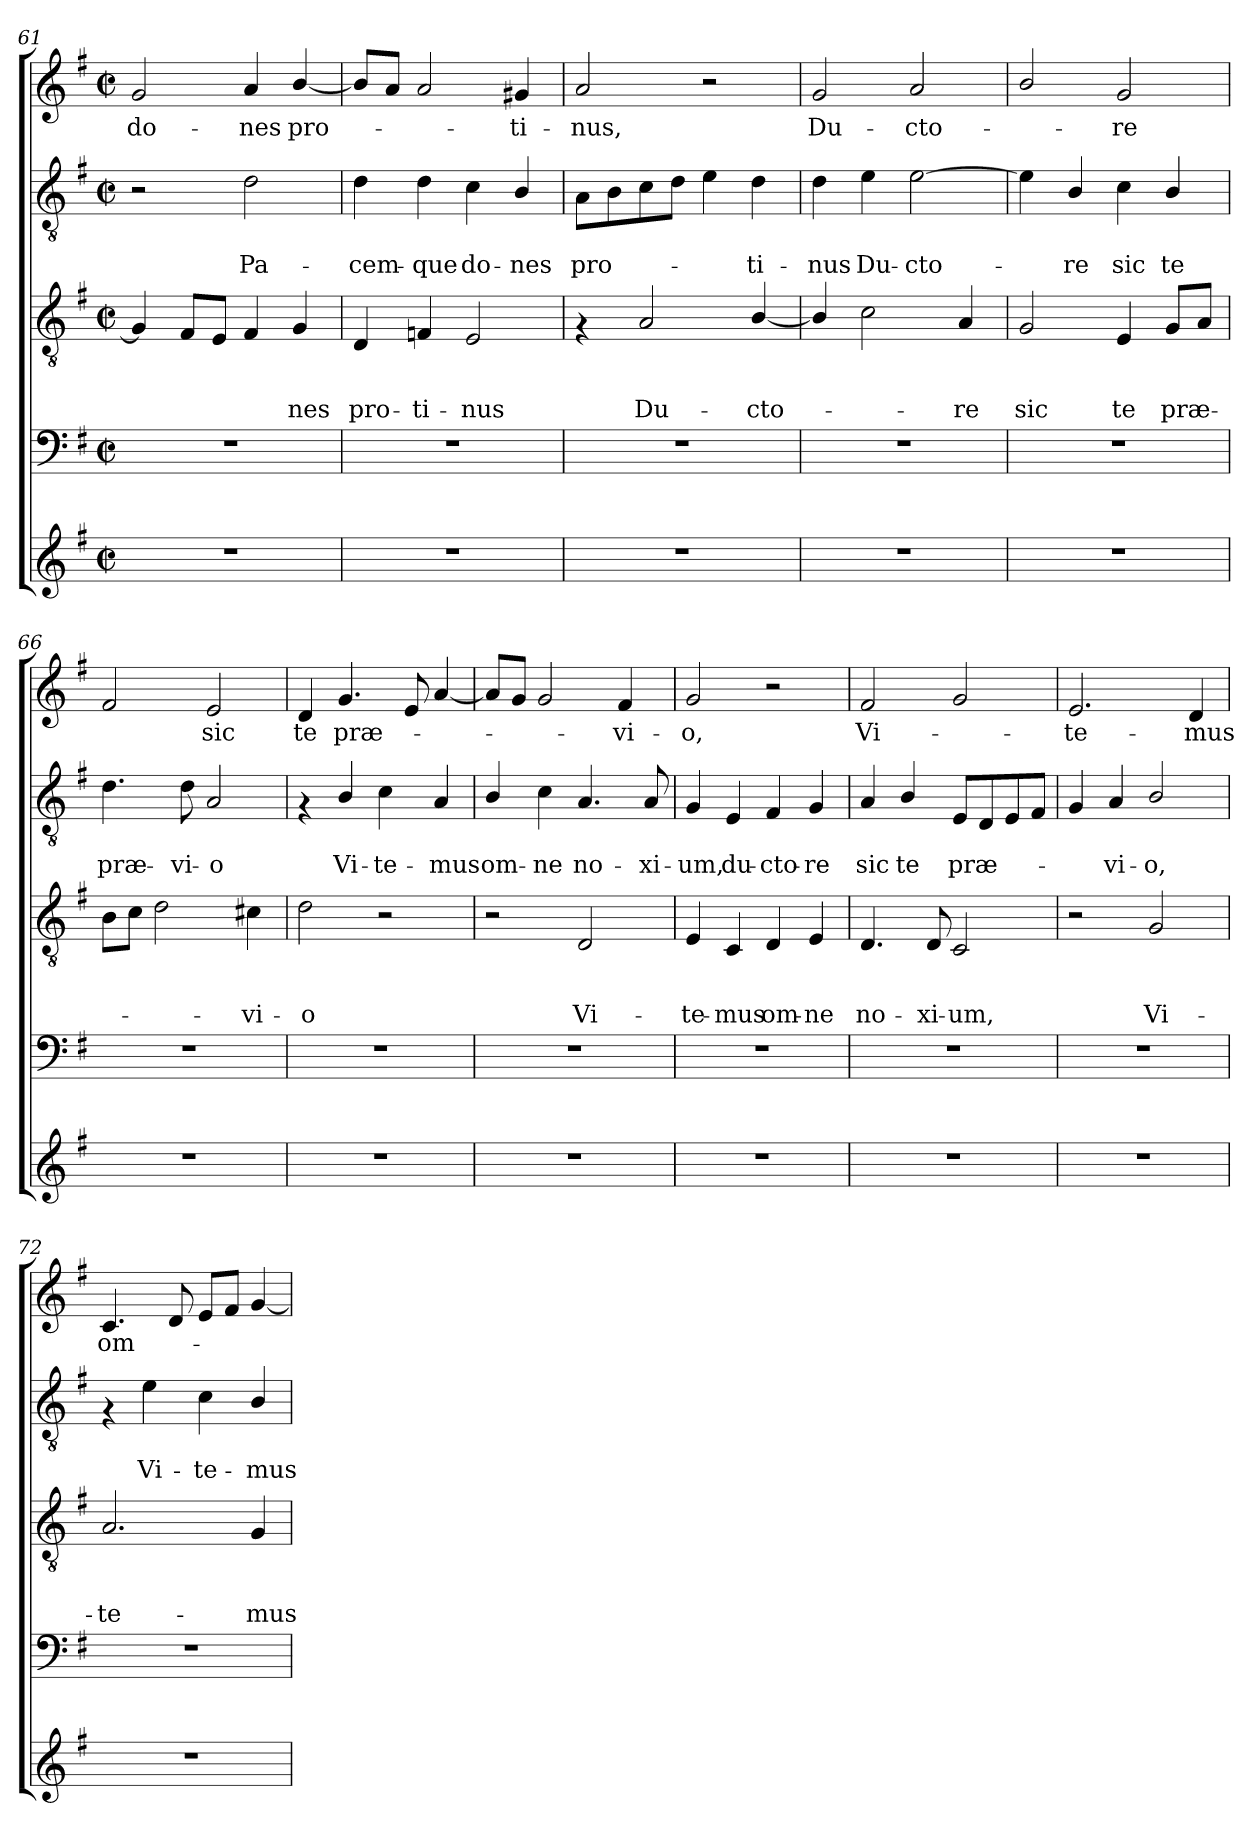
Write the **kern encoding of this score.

**kern	**kern	**kern	**text	**text	**text	**kern	**text	**text	**kern	**text
*part5	*part4	*part3	*part3	*part3	*part3	*part2	*part2	*part2	*part1	*part1
*staff5	*staff4	*staff3	*staff3	*staff3	*staff3	*staff2	*staff2	*staff2	*staff1	*staff1
*clefG2	*clefF4	*clefGv2	*	*	*	*clefGv2	*	*	*clefG2	*
*k[f#]	*k[f#]	*k[f#]	*	*	*	*k[f#]	*	*	*k[f#]	*
*G:	*G:	*G:	*	*	*	*G:	*	*	*G:	*
*M2/2	*M2/2	*M2/2	*	*	*	*M2/2	*	*	*M2/2	*
*met(c|)	*met(c|)	*met(c|)	*	*	*	*met(c|)	*	*	*met(c|)	*
=61	=61	=61	=61	=61	=61	=61	=61	=61	=61	=61
!	!	!	!	!	!	!	!	!	!	!LO:LY:b
1r	1r	4G/]	.	.	.	2r	.	.	2g/	do-
.	.	8F#/L	.	.	.	.	.	.	.	.
.	.	8E/J	.	.	.	.	.	.	.	.
!	!	!	!	!	!	!	!	!LO:LY:b	!	!LO:LY:b
.	.	4F#/	.	.	.	2d\	.	Pa-	4a/	-nes
!	!	!	!	!	!LO:LY:b	!	!	!	!	!LO:LY:b
.	.	4G/	.	.	-nes	.	.	.	[<4b/	pro-
!!LO:LB:g=z
=62	=62	=62	=62	=62	=62	=62	=62	=62	=62	=62
!	!	!	!	!	!LO:LY:b	!	!	!LO:LY:b	!	!
1r	1r	4D/	.	.	pro-	4d\	.	-cem-	8b/L]	.
.	.	.	.	.	.	.	.	.	8a/J	.
!	!	!	!	!	!LO:LY:b	!	!	!LO:LY:b	!	!
.	.	4Fn/	.	.	-ti-	4d\	.	-que	2a/	.
!	!	!	!	!	!LO:LY:b	!	!	!LO:LY:b	!	!
.	.	2E/	.	.	-nus	4c\	.	do-	.	.
!	!	!	!	!	!	!	!	!LO:LY:b	!	!LO:LY:b
.	.	.	.	.	.	4B/	.	-nes	4g#X/	-ti-
=63	=63	=63	=63	=63	=63	=63	=63	=63	=63	=63
!	!	!	!	!	!	!	!	!LO:LY:b	!	!LO:LY:b
1r	1r	4rF	.	.	.	8A\L	.	pro-	2a/	-nus,
.	.	.	.	.	.	8B\	.	.	.	.
!	!	!	!	!	!LO:LY:b	!	!	!	!	!
.	.	2A/	.	.	Du-	8c\	.	.	.	.
.	.	.	.	.	.	8d\J	.	.	.	.
.	.	.	.	.	.	4e\	.	.	2r	.
!	!	!	!	!	!LO:LY:b	!	!	!LO:LY:b	!	!
.	.	[<4B/	.	.	-cto-	4d\	.	-ti-	.	.
=64	=64	=64	=64	=64	=64	=64	=64	=64	=64	=64
!	!	!	!	!	!	!	!	!LO:LY:b	!	!LO:LY:b
1r	1r	4B/]	.	.	.	4d\	.	-nus	2g/	Du-
!	!	!	!	!	!	!	!	!LO:LY:b	!	!
.	.	2c\	.	.	.	4e\	.	Du-	.	.
!	!	!	!	!	!	!	!	!LO:LY:b	!	!LO:LY:b
.	.	.	.	.	.	[>2e\	.	-cto-	2a/	-cto-
!	!	!	!	!	!LO:LY:b	!	!	!	!	!
.	.	4A/	.	.	-re	.	.	.	.	.
=65	=65	=65	=65	=65	=65	=65	=65	=65	=65	=65
!	!	!	!	!	!LO:LY:b	!	!	!	!	!
1r	1r	2G/	.	.	sic	4e\]	.	.	2b/	.
!	!	!	!	!	!	!	!	!LO:LY:b	!	!
.	.	.	.	.	.	4B/	.	-re	.	.
!	!	!	!	!	!LO:LY:b	!	!	!LO:LY:b	!	!LO:LY:b
.	.	4E/	.	.	te	4c\	.	sic	2g/	-re
!	!	!	!	!	!LO:LY:b	!	!	!LO:LY:b	!	!
.	.	8G/L	.	.	præ-	4B/	.	te	.	.
.	.	8A/J	.	.	.	.	.	.	.	.
=66	=66	=66	=66	=66	=66	=66	=66	=66	=66	=66
!	!	!	!	!	!	!	!	!LO:LY:b	!	!
1r	1r	8B\L	.	.	.	4.d\	.	præ-	2f#/	.
.	.	8c\J	.	.	.	.	.	.	.	.
.	.	2d\	.	.	.	.	.	.	.	.
!	!	!	!	!	!	!	!	!LO:LY:b	!	!
.	.	.	.	.	.	8d\	.	-vi-	.	.
!	!	!	!	!	!	!	!	!LO:LY:b	!	!LO:LY:b
.	.	.	.	.	.	2A/	.	-o	2e/	sic
!	!	!	!	!	!LO:LY:b	!	!	!	!	!
.	.	4c#X\	.	.	-vi-	.	.	.	.	.
=67	=67	=67	=67	=67	=67	=67	=67	=67	=67	=67
!	!	!	!	!	!LO:LY:b	!	!	!	!	!LO:LY:b
1r	1r	2d\	.	.	-o	4rF	.	.	4d/	te
!	!	!	!	!	!	!	!	!LO:LY:b	!	!LO:LY:b
.	.	.	.	.	.	4B/	.	Vi-	4.g/	præ-
!	!	!	!	!	!	!	!	!LO:LY:b	!	!
.	.	2r	.	.	.	4c\	.	-te-	.	.
.	.	.	.	.	.	.	.	.	8e/	.
!	!	!	!	!	!	!	!	!LO:LY:b	!	!
.	.	.	.	.	.	4A/	.	-mus	[<4a/	.
=68	=68	=68	=68	=68	=68	=68	=68	=68	=68	=68
!	!	!	!	!	!	!	!	!LO:LY:b	!	!
1r	1r	2r	.	.	.	4B/	.	om-	8a/L]	.
.	.	.	.	.	.	.	.	.	8g/J	.
!	!	!	!	!	!	!	!	!LO:LY:b	!	!
.	.	.	.	.	.	4c\	.	-ne	2g/	.
!	!	!	!	!	!LO:LY:b	!	!	!LO:LY:b	!	!
.	.	2D/	.	.	Vi-	4.A/	.	no-	.	.
!	!	!	!	!	!	!	!	!	!	!LO:LY:b
.	.	.	.	.	.	.	.	.	4f#/	-vi-
!	!	!	!	!	!	!	!	!LO:LY:b	!	!
.	.	.	.	.	.	8A/	.	-xi-	.	.
!!LO:PB:g=z
=69	=69	=69	=69	=69	=69	=69	=69	=69	=69	=69
!	!	!	!	!	!LO:LY:b	!	!	!LO:LY:b	!	!LO:LY:b
1r	1r	4E/	.	.	-te-	4G/	.	-um,	2g/	-o,
!	!	!	!	!	!LO:LY:b	!	!	!LO:LY:b	!	!
.	.	4C/	.	.	-mus	4E/	.	du-	.	.
!	!	!	!	!	!LO:LY:b	!	!	!LO:LY:b	!	!
.	.	4D/	.	.	om-	4F#/	.	-cto-	2r	.
!	!	!	!	!	!LO:LY:b	!	!	!LO:LY:b	!	!
.	.	4E/	.	.	-ne	4G/	.	-re	.	.
=70	=70	=70	=70	=70	=70	=70	=70	=70	=70	=70
!	!	!	!	!	!LO:LY:b	!	!	!LO:LY:b	!	!LO:LY:b
1r	1r	4.D/	.	.	no-	4A/	.	sic	2f#/	Vi-
!	!	!	!	!	!	!	!	!LO:LY:b	!	!
.	.	.	.	.	.	4B/	.	te	.	.
!	!	!	!	!	!LO:LY:b	!	!	!	!	!
.	.	8D/	.	.	-xi-	.	.	.	.	.
!	!	!	!	!	!LO:LY:b	!	!	!LO:LY:b	!	!
.	.	2C/	.	.	-um,	8E/L	.	præ-	2g/	.
.	.	.	.	.	.	8D/	.	.	.	.
.	.	.	.	.	.	8E/	.	.	.	.
.	.	.	.	.	.	8F#/J	.	.	.	.
=71	=71	=71	=71	=71	=71	=71	=71	=71	=71	=71
!	!	!	!	!	!	!	!	!	!	!LO:LY:b
1r	1r	2r	.	.	.	4G/	.	.	2.e/	-te-
!	!	!	!	!	!	!	!	!LO:LY:b	!	!
.	.	.	.	.	.	4A/	.	-vi-	.	.
!	!	!	!	!	!LO:LY:b	!	!	!LO:LY:b	!	!
.	.	2G/	.	.	Vi-	2B/	.	-o,	.	.
!	!	!	!	!	!	!	!	!	!	!LO:LY:b
.	.	.	.	.	.	.	.	.	4d/	-mus
=72	=72	=72	=72	=72	=72	=72	=72	=72	=72	=72
!	!	!	!	!	!LO:LY:b	!	!	!	!	!LO:LY:b
1r	1r	2.A/	.	.	-te-	4rF	.	.	4.c/	om-
!	!	!	!	!	!	!	!	!LO:LY:b	!	!
.	.	.	.	.	.	4e\	.	Vi-	.	.
.	.	.	.	.	.	.	.	.	8d/	.
!	!	!	!	!	!	!	!	!LO:LY:b	!	!
.	.	.	.	.	.	4c\	.	-te-	8e/L	.
.	.	.	.	.	.	.	.	.	8f#/J	.
!	!	!	!	!	!LO:LY:b	!	!	!LO:LY:b	!	!
.	.	4G/	.	.	-mus	4B/	.	-mus	[<4g/	.
=	=	=	=	=	=	=	=	=	=	=
*-	*-	*-	*-	*-	*-	*-	*-	*-	*-	*-
